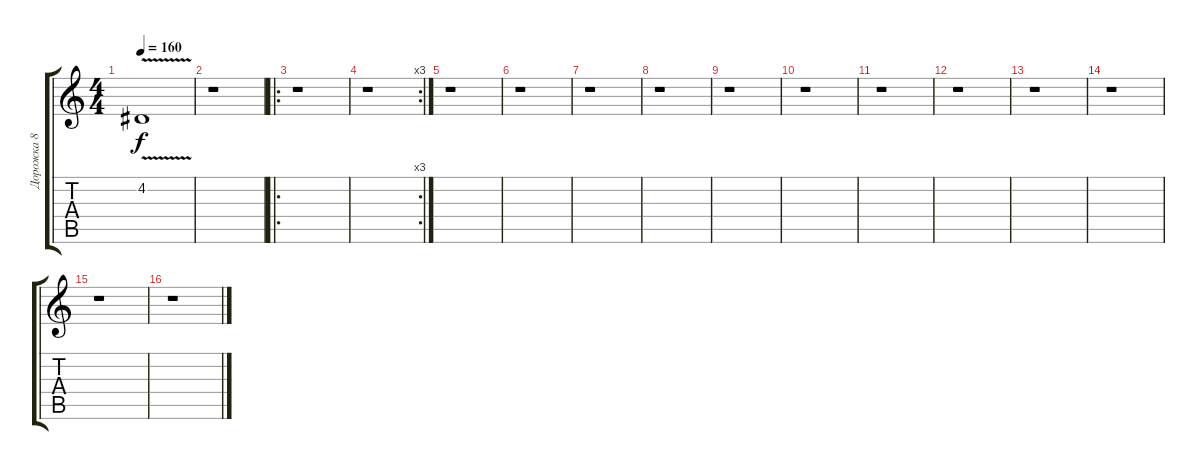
\track ("Дорожка 8" "Дорожка 8") {instrument vibraphone}
\staff {score tabs}
\tuning (E4 B3 G3 D3 A2 E2) {hide}
\ts (4 4)
\tempo 160
\clef g2
\ks c
4.2{v}.1{dy f} |
r.1 |
\ro
r.1 |
\rc 3
r.1 |
r.1 |
r.1 |
r.1 |
r.1 |
r.1 |
r.1 |
r.1 |
r.1 |
r.1 |
r.1 |
r.1 |
r.1
